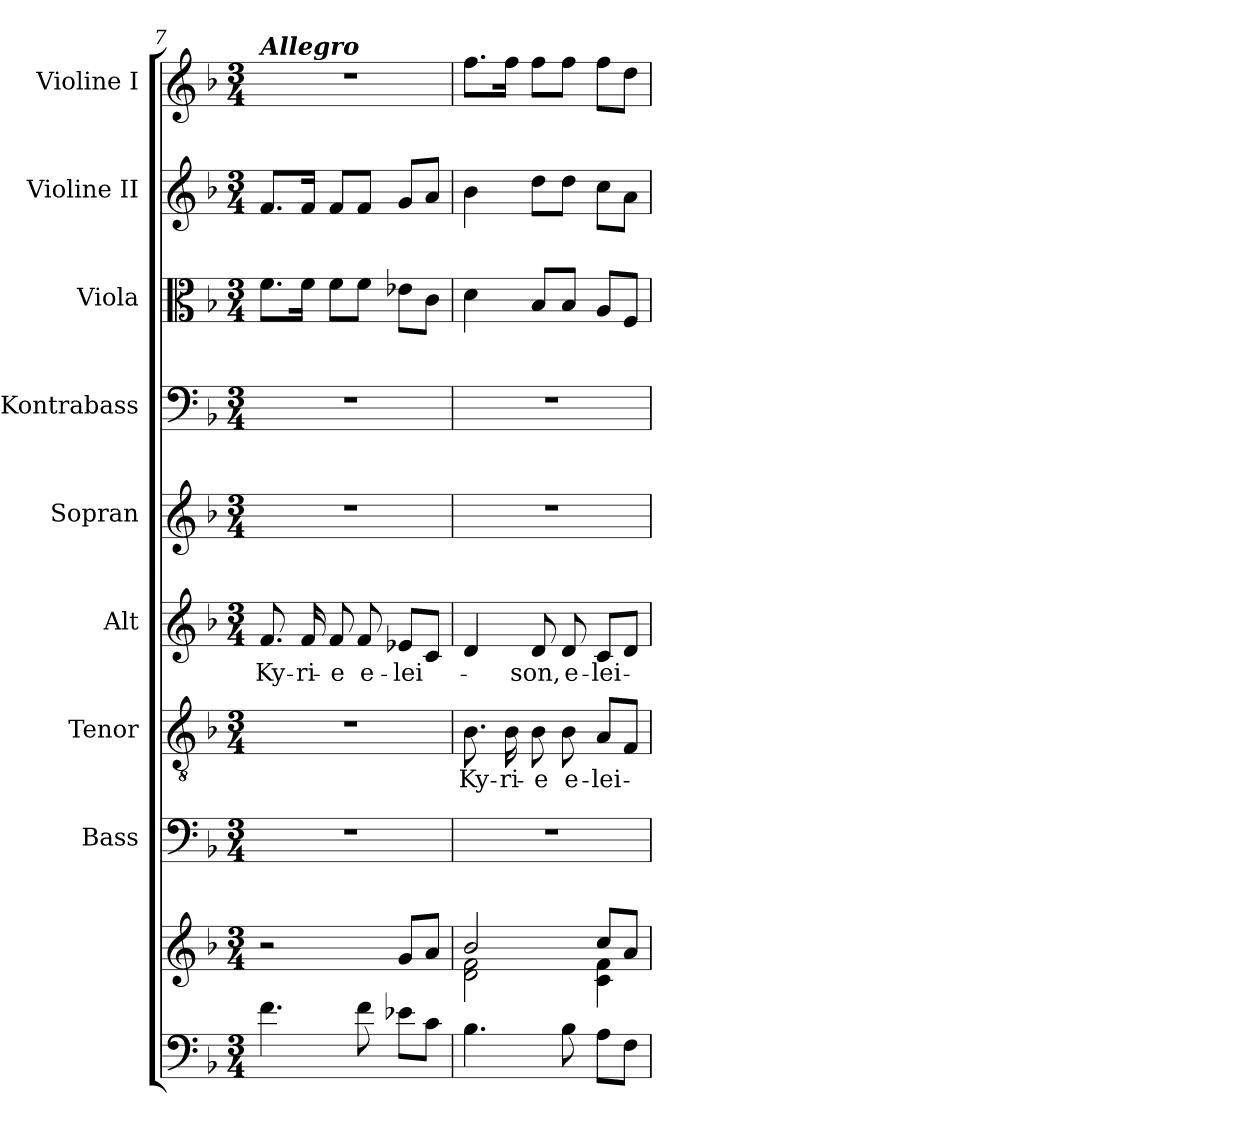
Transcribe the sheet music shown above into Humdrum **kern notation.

**kern	**kern	**kern	**kern	**text	**kern	**text	**kern	**kern	**kern	**kern	**kern
*part9	*part9	*part8	*part7	*part7	*part6	*part6	*part5	*part4	*part3	*part2	*part1
*staff10	*staff9	*staff8	*staff7	*staff7	*staff6	*staff6	*staff5	*staff4	*staff3	*staff2	*staff1
*	*	*I"Bass	*I"Tenor	*	*I"Alt	*	*I"Sopran	*I"Kontrabass	*I"Viola	*I"Violine II	*I"Violine I
*	*	*I'B.	*I'T.	*	*I'A.	*	*I'S.	*I'Kb.	*I'Vla.	*I'Vl. II	*I'Vl. I
!!LO:LB:g=z
*clefF4	*clefG2	*clefF4	*clefGv2	*	*clefG2	*	*clefG2	*clefF4	*clefC3	*clefG2	*clefG2
*	*	*	*	*	*	*	*	*ITrd7c12	*	*	*
*k[b-]	*k[b-]	*k[b-]	*k[b-]	*	*k[b-]	*	*k[b-]	*k[b-]	*k[b-]	*k[b-]	*k[b-]
*F:	*F:	*F:	*F:	*	*F:	*	*F:	*F:	*F:	*F:	*F:
*M3/4	*M3/4	*M3/4	*M3/4	*	*M3/4	*	*M3/4	*M3/4	*M3/4	*M3/4	*M3/4
=7	=7	=7	=7	=7	=7	=7	=7	=7	=7	=7	=7
!	!	!	!	!	!	!	!	!	!	!	!LO:TX:a:Bi:t=Allegro
!	!	!	!	!	!	!LO:LY:b	!	!	!	!	!
4.f\	2r	2.r	2.r	.	8.f/	Ky-	2.r	2.r	8.f\L	8.f/L	2.r
!	!	!	!	!	!	!LO:LY:b	!	!	!	!	!
.	.	.	.	.	16f/	-ri-	.	.	16f\Jk	16f/Jk	.
!	!	!	!	!	!	!LO:LY:b	!	!	!	!	!
.	.	.	.	.	8f/	-e	.	.	8f\L	8f/L	.
!	!	!	!	!	!	!LO:LY:b	!	!	!	!	!
8f\	.	.	.	.	8f/	e-	.	.	8f\J	8f/J	.
!	!	!	!	!	!	!LO:LY:b	!	!	!	!	!
8e-X\L	8g/L	.	.	.	8e-X/L	-lei-	.	.	8e-X\L	8g/L	.
8c\J	8a/J	.	.	.	8c/J	.	.	.	8c\J	8a/J	.
=8	=8	=8	=8	=8	=8	=8	=8	=8	=8	=8	=8
*	*^	*	*	*	*	*	*	*	*	*	*
!	!	!	!	!	!LO:LY:b	!	!	!	!	!	!	!
4.B-\	2b-/	2d\ 2f\	2.r	8.B-\	Ky-	4d/	.	2.r	2.r	4d\	4b-\	8.ff\L
!	!	!	!	!	!LO:LY:b	!	!	!	!	!	!	!
.	.	.	.	16B-\	-ri-	.	.	.	.	.	.	16ff\Jk
!	!	!	!	!	!LO:LY:b	!	!LO:LY:b	!	!	!	!	!
.	.	.	.	8B-\	-e	8d/	-son,	.	.	8B-/L	8dd\L	8ff\L
!	!	!	!	!	!LO:LY:b	!	!LO:LY:b	!	!	!	!	!
8B-\	.	.	.	8B-\	e-	8d/	e-	.	.	8B-/J	8dd\J	8ff\J
!	!	!	!	!	!LO:LY:b	!	!LO:LY:b	!	!	!	!	!
8A\L	8cc/L	4c\ 4f\	.	8A/L	-lei-	8c/L	-lei-	.	.	8A/L	8cc\L	8ff\L
8F\J	8a/J	.	.	8F/J	.	8d/J	.	.	.	8F/J	8a\J	8dd\J
*	*v	*v	*	*	*	*	*	*	*	*	*	*
=	=	=	=	=	=	=	=	=	=	=	=
*-	*-	*-	*-	*-	*-	*-	*-	*-	*-	*-	*-
